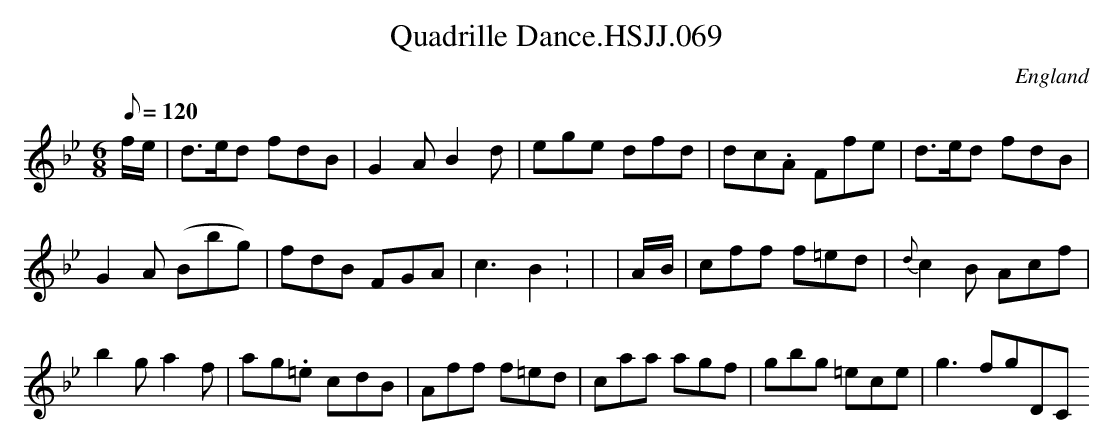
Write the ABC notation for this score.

X:1
T:Quadrille Dance.HSJJ.069
M:6/8
L:1/8
Q:120
O:England
K:Bb
f/e/|d>ed fdB|G2AB2d|ege dfd|d-c.A Ffe|d>ed fdB|!G2A (Bbg)|fdB FGA|c3B2:
|
|A/-B/|cff f=ed|{d}c2B Acf|!b2ga2f|a-g.=e c-dB|Aff f=ed|caa agf|gbg =ece
|g3-fg_"DC"e|]
